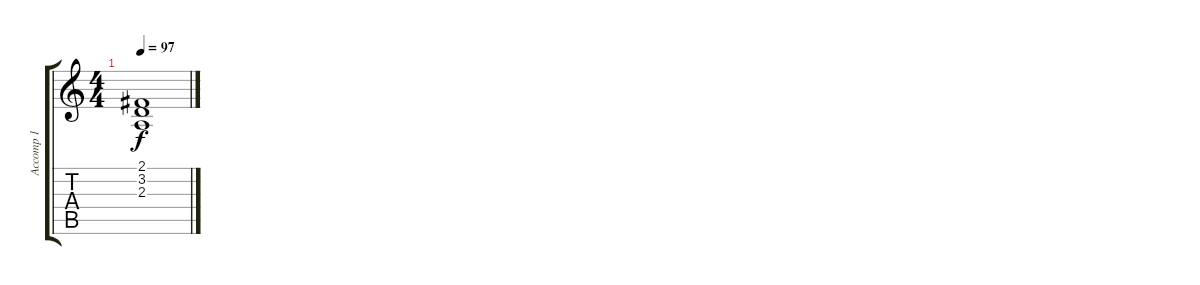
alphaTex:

\track ("Accomp 1" "Accomp 1") {instrument flute}
\staff {score tabs}
\tuning (E4 B3 G3 D3 A2 E2) {hide}
\ts (4 4)
\tempo 97
\clef g2
\ks c
(2.1{t} 3.2{t} 2.3{t}).1{dy f volume 0}
